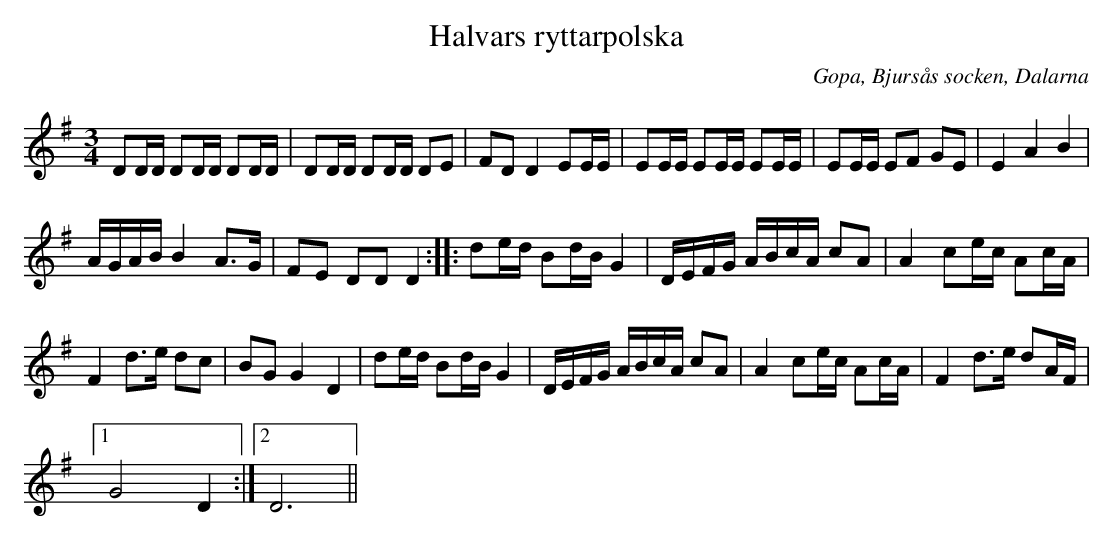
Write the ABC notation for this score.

X:1
T:Halvars ryttarpolska
O:Gopa, Bjursås socken, Dalarna
L:1/16
M:3/4
K:G
D2DD D2DD D2DD | D2DD D2DD D2E2 | F2D2 D4 E2EE | E2EE E2EE E2EE | E2EE E2F2 G2E2 | E4 A4 B4 | %6
 AGAB B4 A2>G2 | F2E2 D2D2 D4 ::[K:G] d2ed B2dB G4 | DEFG ABcA c2A2 | A4 c2ec A2cA | %11
 F4 d2>e2 d2c2 | B2G2 G4 D4 | d2ed B2dB G4 | DEFG ABcA c2A2 | A4 c2ec A2cA | F4 d2>e2 d2AF |1 %17
 G8 D4 :|2 D12 || %19
